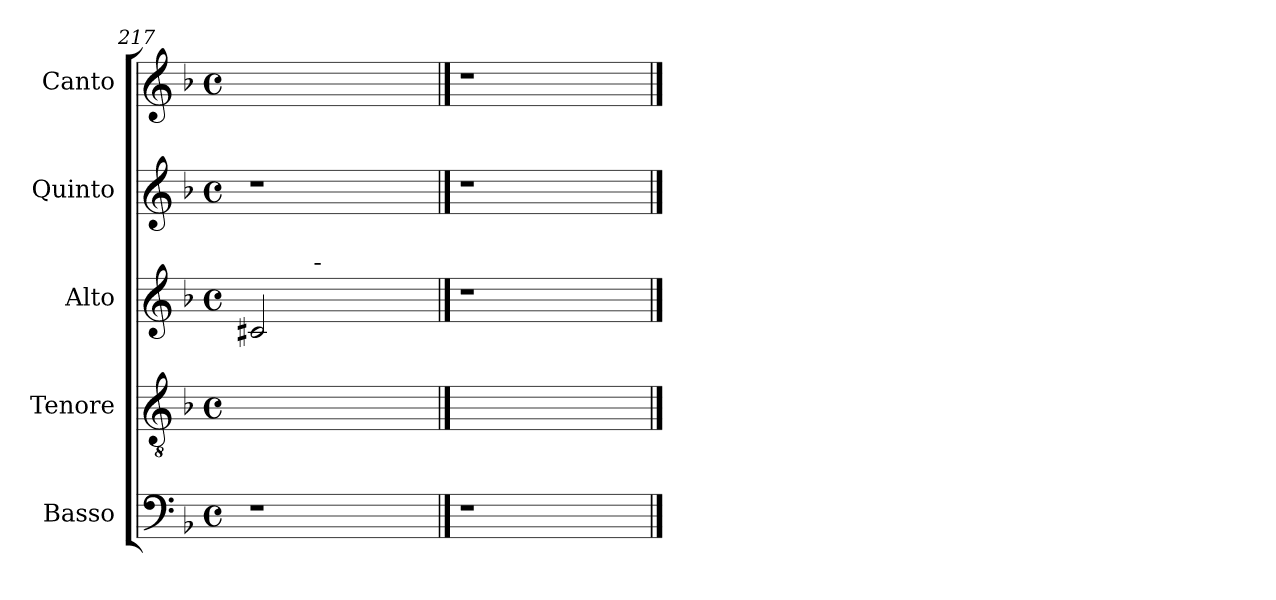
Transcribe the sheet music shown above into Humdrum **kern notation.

**kern	**kern	**text	**kern	**text	**kern	**kern
*part5	*part4	*part4	*part3	*part3	*part2	*part1
*staff5	*staff4	*staff4	*staff3	*staff3	*staff2	*staff1
*I"Basso	*I"Tenore	*	*I"Alto	*	*I"Quinto	*I"Canto
*I'Basso	*I'Tenore	*	*I'Alto	*	*I'Quinto	*I'Canto
!!LO:PB:g=z
*clefF4	*clefGv2	*	*clefG2	*	*clefG2	*clefG2
*k[b-]	*k[b-]	*	*k[b-]	*	*k[b-]	*k[b-]
*F:	*F:	*	*F:	*	*F:	*F:
*M4/4	*M4/4	*	*M4/4	*	*M4/4	*M4/4
*met(c)	*met(c)	*	*met(c)	*	*met(c)	*met(c)
=217	=217	=217	=217	=217	=217	=217
!	!LO:TX:a:t=-	!	!	!	!	!
!	!	!LO:LY:b	!	!	!	!
*	*^	*	*	*	*	*^
1r	1Ayy	1ryy	-la.	2c#X/	.	1r	1ryy	1ryy
!	!	!	!	!LO:TX:a:t=-	!	!	!	!
!	!	!	!	!	!LO:LY:b	!	!	!
.	.	.	.	1dyy	-la.	.	.	.
2ryy	2ryy	2ryy	.	.	.	2ryy	2ryy	2ryy
*	*	*	*	*	*	*	*v	*v
==218	==218	==218	==218	==218	==218	==218	==218
1r	1ryy	1ryy	.	1r	.	1r	1r
1ryy	1ryy	1ryy	.	1ryy	.	1ryy	1ryy
*	*v	*v	*	*	*	*	*
==	==	==	==	==	==	==
*-	*-	*-	*-	*-	*-	*-
